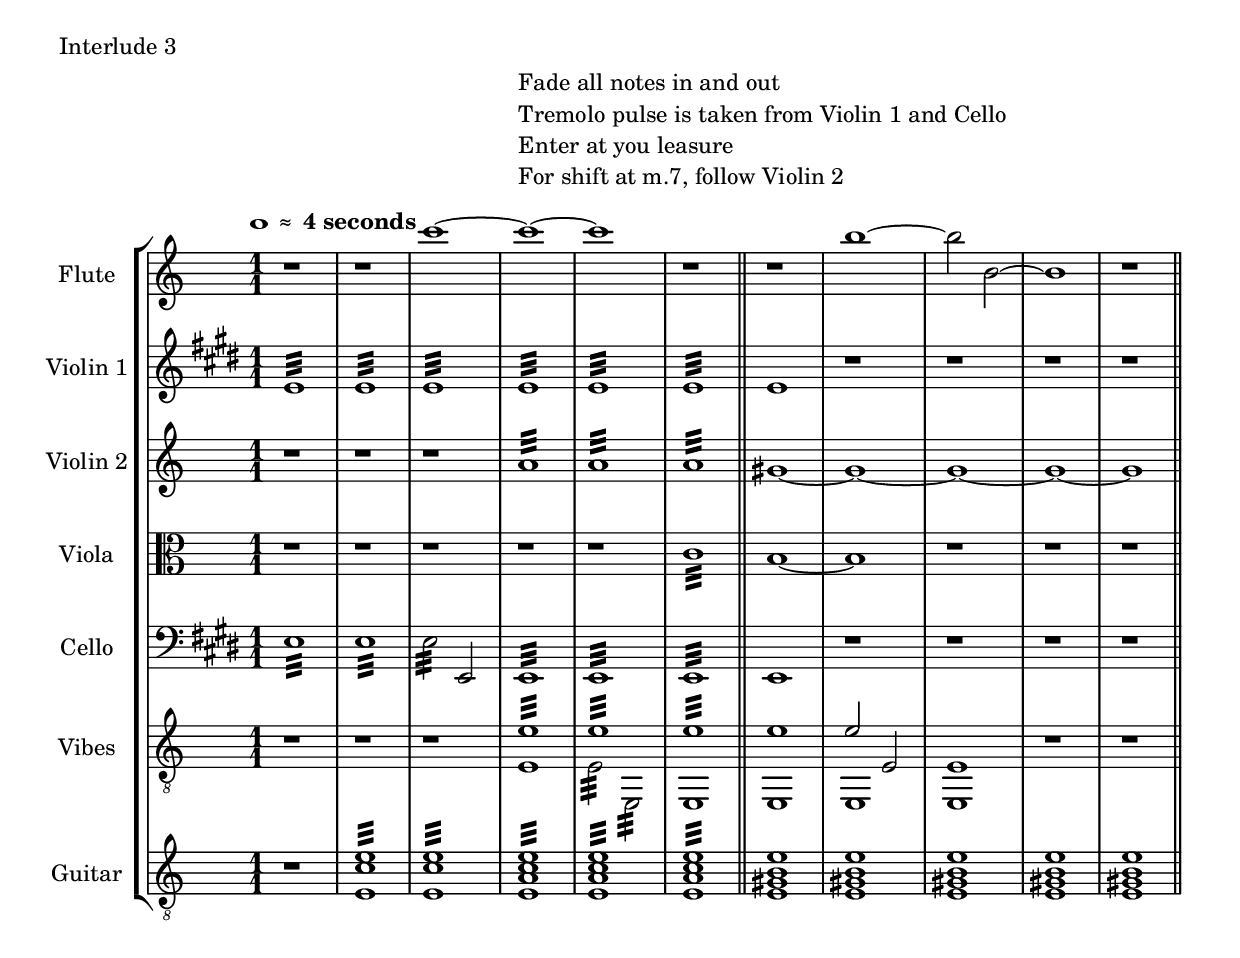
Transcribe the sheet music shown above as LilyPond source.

\version "2.18.2"

\score{
	
\header{
piece ="Interlude 3"
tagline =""
}
\new StaffGroup <<
%=========================================================================
\new Staff \with {
  instrumentName = #"Flute"
  shortInstrumentName = #""
  midiInstrument = "Violin"
}{
	\relative c' {
\compressFullBarRests
	\key c \major
	\time 1/1
	\tempo \markup
	{\concat{ \smaller \general-align #Y #DOWN \note #"1" #1 " ≈ " "4 seconds"}}
	r1 r1
	c''1
	
	
	
	~c 

^\markup{\column {"  " 
	"Fade all notes in and out"
	"Tremolo pulse is taken from Violin 1 and Cello"
	"Enter at you leasure"
	"For shift at m.7, follow Violin 2"
	"  "
	}}

	~ c r
	r b ~ b2 b,2 ~ b1 r
	\bar "||"
	
	}	
}
%=========================================================================
\new Staff \with {
  instrumentName = #"Violin 1"
  shortInstrumentName = #""
  midiInstrument = "Violin"
}{
	\relative c' {
\compressFullBarRests
	\key e \major
	e:32 e: e: e: e: e: 
\bar "||"
	e r r r r1
	}	
}
%=========================================================================

\new Staff \with {
  instrumentName = #"Violin 2"
  shortInstrumentName = #""
  midiInstrument = "Violin"
}{
	
	\relative c' {
	r1 r1 r1 a':32 a:32 a:32
	gis ~ gis ~ gis ~ gis ~ gis

	}	
}

%=========================================================================

\new Staff \with {
  instrumentName = #"Viola"
  shortInstrumentName = #""
  midiInstrument = "Violin"
}{
	
	\relative c' {
\compressFullBarRests
	\clef "alto"
	r1 r1 r1 r1 r1 c1:32 b~b r1 r1 r1

	}	
}

%=========================================================================

\new Staff \with {
  instrumentName = #"Cello"
  shortInstrumentName = #""
  midiInstrument = "Cello"
}{
	
	\relative c {
	\clef "bass"
	\key e \major
	e:32 e: e2: e, e1: e: e: 
	e r r r r1
	}	
}

%=========================================================================
\new Staff \with {
  instrumentName = #"Vibes"
  shortInstrumentName = #""
  midiInstrument = "vibraphone"
}{
	\relative c {
	\key c \major
	\clef "treble_8"
	r1 r1 r1 <e e'>:32 <<{e'1:32}\\{e,2:32 e,:32}>> 
	<e e''>1:32<e e''>1 <<{e''2 e,}\\{e,1}>>  <e e'>
	r1 r1

	}	
}%=========================================================================
\new Staff \with {
  instrumentName = #"Guitar"
  shortInstrumentName = #""
  midiInstrument = "vibraphone"
}{
	\relative c {
	\key c \major
	\clef "treble_8"
		r1 <e c' e>1:32 <e c' e>1:
	<e a c e>1: <e a c e>1: <e a c e>1:
	<e gis b e>1 <e gis b e>1 <e gis b e>1 
	<e gis b e>1 
	<e gis b e>1 
}	
}
>>
\midi {}
\layout{}
}



